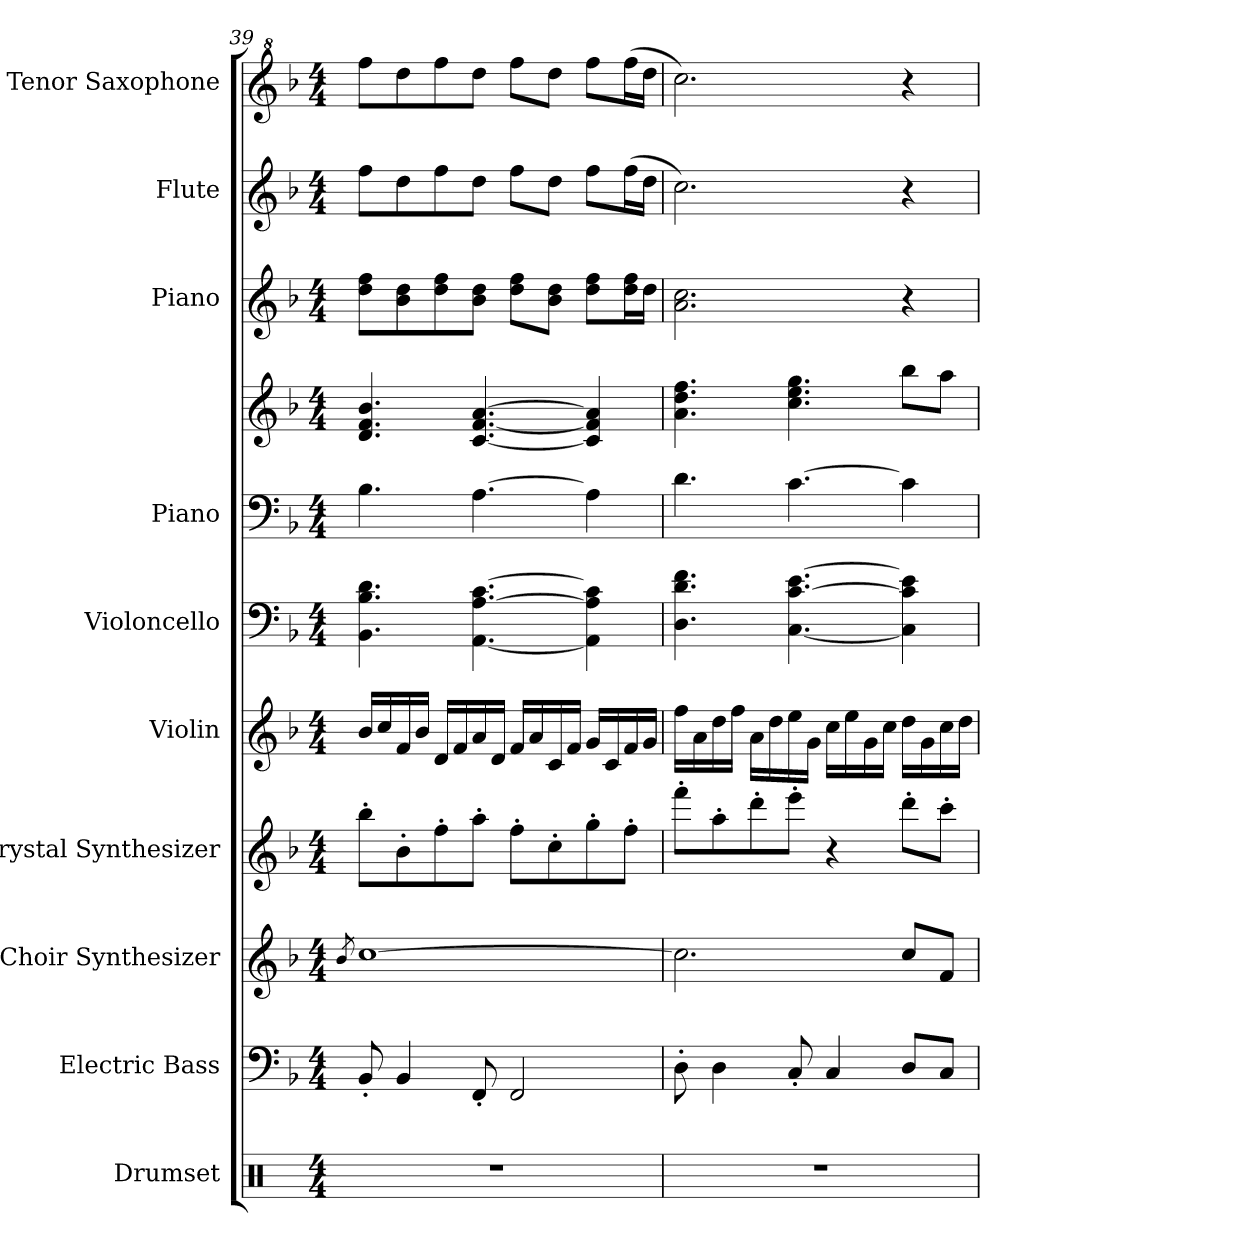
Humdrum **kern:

**kern	**kern	**kern	**kern	**kern	**kern	**kern	**kern	**kern	**kern	**kern
*part10	*part9	*part8	*part7	*part6	*part5	*part4	*part4	*part3	*part2	*part1
*staff11	*staff10	*staff9	*staff8	*staff7	*staff6	*staff5	*staff4	*staff3	*staff2	*staff1
*I"Drumset	*I"Electric Bass	*I"Choir Synthesizer	*I"Crystal Synthesizer	*I"Violin	*I"Violoncello	*I"Piano	*	*I"Piano	*I"Flute	*I"Tenor Saxophone
*I'D. Set	*I'El. B.	*I'Synth.	*I'Synth.	*I'Vln.	*I'Vc.	*I'Pno.	*	*I'Pno.	*I'Fl.	*I'T. Sax.
!!LO:PB:g=z
*clefX	*clefF4	*clefG2	*clefG2	*clefG2	*clefF4	*clefF4	*clefG2	*clefG2	*clefG2	*clefG^2
*	*ITrd7c12	*	*	*	*	*	*	*	*	*ITrd8c14
*k[]	*k[b-]	*k[b-]	*k[b-]	*k[b-]	*k[b-]	*k[b-]	*k[b-]	*k[b-]	*k[b-]	*k[b-]
*M4/4	*M4/4	*M4/4	*M4/4	*M4/4	*M4/4	*M4/4	*M4/4	*M4/4	*M4/4	*M4/4
=39	=39	=39	=39	=39	=39	=39	=39	=39	=39	=39
.	.	8qb-/	.	.	.	.	.	.	.	.
1r	8BBB-'/	[1cc	8bb-'\L	16b-/LL	4.BB-\ 4.B-\ 4.d\	4.B-\	4.d/ 4.f/ 4.b-/	8dd\ 8ff\L	8ff\L	8ff\L
.	.	.	.	16cc/	.	.	.	.	.	.
.	4BBB-/	.	8b-'\	16f/	.	.	.	8b-\ 8dd\	8dd\	8dd\
.	.	.	.	16b-/JJ	.	.	.	.	.	.
.	.	.	8ff'\	16d/LL	.	.	.	8dd\ 8ff\	8ff\	8ff\
.	.	.	.	16f/	.	.	.	.	.	.
.	8FFF'/	.	8aa'\J	16a/	[4.AA\ [4.A\ [4.c\	[4.A\	[4.c/ [4.f/ [4.a/	8b-\ 8dd\J	8dd\J	8dd\J
.	.	.	.	16d/JJ	.	.	.	.	.	.
.	2FFF/	.	8ff'\L	16f/LL	.	.	.	8dd\ 8ff\L	8ff\L	8ff\L
.	.	.	.	16a/	.	.	.	.	.	.
.	.	.	8cc'\	16c/	.	.	.	8b-\ 8dd\J	8dd\J	8dd\J
.	.	.	.	16f/JJ	.	.	.	.	.	.
.	.	.	8gg'\	16g/LL	4AA\] 4A\] 4c\]	4A\]	4c/] 4f/] 4a/]	8dd\ 8ff\L	8ff\L	8ff\L
.	.	.	.	16c/	.	.	.	.	.	.
.	.	.	8ff'\J	16f/	.	.	.	16dd\ 16ff\L	(>16ff\L	(>16ff\L
.	.	.	.	16g/JJ	.	.	.	16dd\JJ	16dd\JJ	16dd\JJ
=40	=40	=40	=40	=40	=40	=40	=40	=40	=40	=40
1r	8DD'\	2.cc\]	8fff'\L	16ff\LL	4.D\ 4.d\ 4.f\	4.d\	4.a\ 4.dd\ 4.ff\	2.a\ 2.cc\	2.cc\)	2.cc\)
.	.	.	.	16a\	.	.	.	.	.	.
.	4DD\	.	8aa'\	16dd\	.	.	.	.	.	.
.	.	.	.	16ff\JJ	.	.	.	.	.	.
.	.	.	8ddd'\	16a\LL	.	.	.	.	.	.
.	.	.	.	16dd\	.	.	.	.	.	.
.	8CC'/	.	8eee'\J	16ee\	[4.C\ [4.c\ [4.e\	[4.c\	4.cc\ 4.ee\ 4.gg\	.	.	.
.	.	.	.	16g\JJ	.	.	.	.	.	.
.	4CC/	.	4r	16cc\LL	.	.	.	.	.	.
.	.	.	.	16ee\	.	.	.	.	.	.
.	.	.	.	16g\	.	.	.	.	.	.
.	.	.	.	16cc\JJ	.	.	.	.	.	.
.	8DD/L	8cc/L	8ddd'\L	16dd\LL	4C\] 4c\] 4e\]	4c\]	8bb-\L	4r	4r	4r
.	.	.	.	16g\	.	.	.	.	.	.
.	8CC/J	8f/J	8ccc'\J	16cc\	.	.	8aa\J	.	.	.
.	.	.	.	16dd\JJ	.	.	.	.	.	.
=	=	=	=	=	=	=	=	=	=	=
*-	*-	*-	*-	*-	*-	*-	*-	*-	*-	*-
